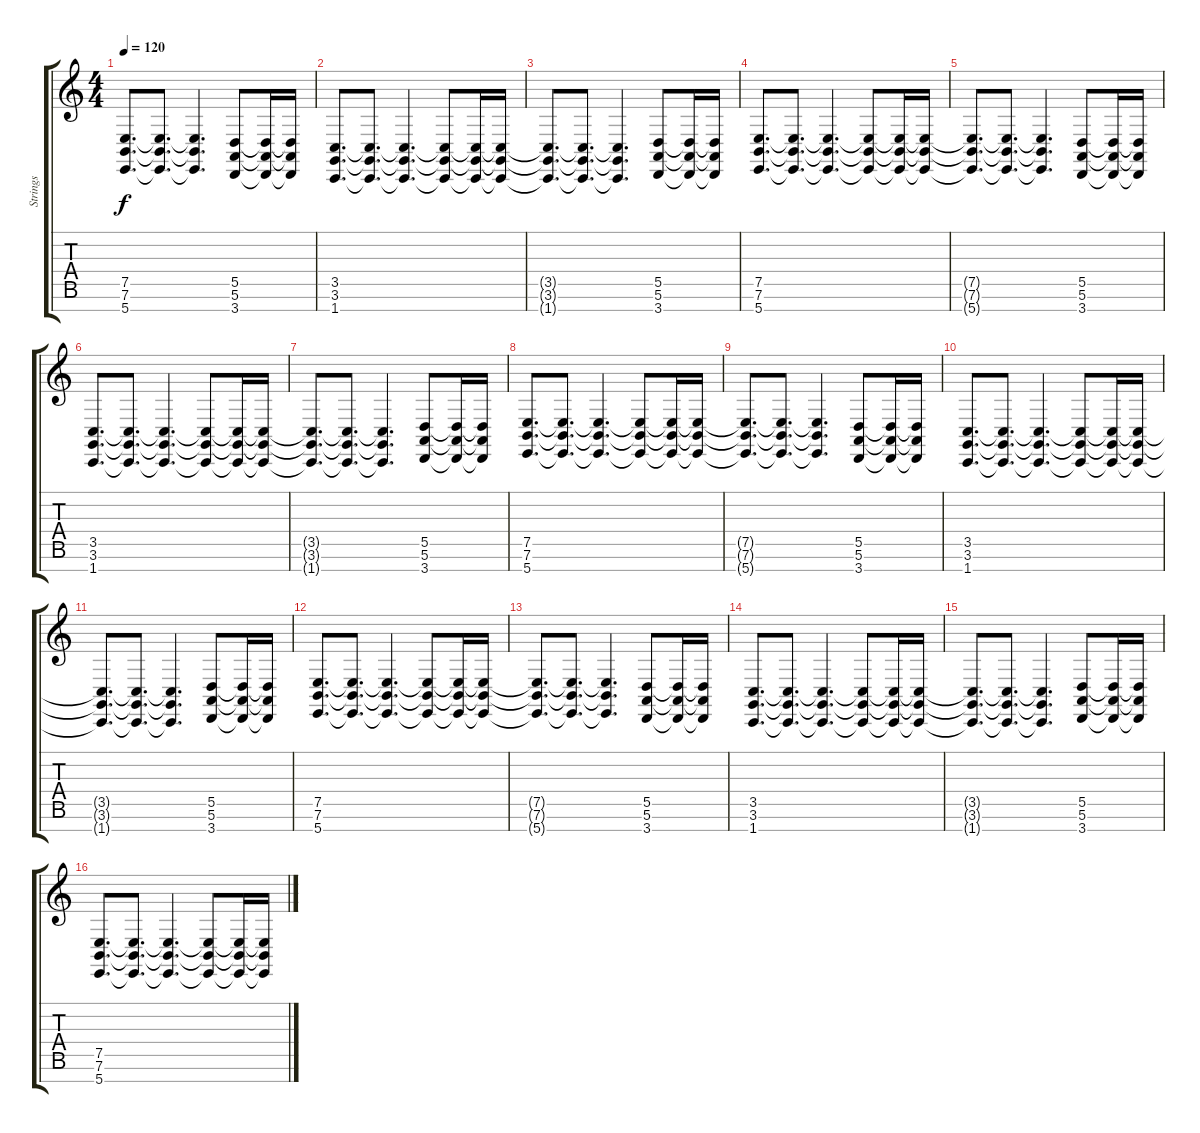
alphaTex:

\track ("Strings" "Strings") {instrument tremolostrings}
\staff {score tabs}
\tuning (E4 B3 G3 D3 A2 E2 B1) {hide}
\ts (4 4)
\tempo 120
\clef g2
\ks c
(7.5{t} 7.6{t} 5.7{t}).8{d dy f} (7.5{t} 7.6{t} 5.7{t}).8{d} (7.5{t} 7.6{t} 5.7{t}).4{d} (5.5 5.6 3.7).8 (5.5{t} 5.6{t} 3.7{t}).16 (5.5{t} 5.6{t} 3.7{t}).16 |
(3.5 3.6 1.7).8{d} (3.5{t} 3.6{t} 1.7{t}).8{d} (3.5{t} 3.6{t} 1.7{t}).4{d} (3.5{t} 3.6{t} 1.7{t}).8 (3.5{t} 3.6{t} 1.7{t}).16 (3.5{t} 3.6{t} 1.7{t}).16 |
(3.5{t} 3.6{t} 1.7{t}).8{d} (3.5{t} 3.6{t} 1.7{t}).8{d} (3.5{t} 3.6{t} 1.7{t}).4{d} (5.5 5.6 3.7).8 (5.5{t} 5.6{t} 3.7{t}).16 (5.5{t} 5.6{t} 3.7{t}).16 |
(7.5 7.6 5.7).8{d} (7.5{t} 7.6{t} 5.7{t}).8{d} (7.5{t} 7.6{t} 5.7{t}).4{d} (7.5{t} 7.6{t} 5.7{t}).8 (7.5{t} 7.6{t} 5.7{t}).16 (7.5{t} 7.6{t} 5.7{t}).16 |
(7.5{t} 7.6{t} 5.7{t}).8{d} (7.5{t} 7.6{t} 5.7{t}).8{d} (7.5{t} 7.6{t} 5.7{t}).4{d} (5.5 5.6 3.7).8 (5.5{t} 5.6{t} 3.7{t}).16 (5.5{t} 5.6{t} 3.7{t}).16 |
(3.5 3.6 1.7).8{d} (3.5{t} 3.6{t} 1.7{t}).8{d} (3.5{t} 3.6{t} 1.7{t}).4{d} (3.5{t} 3.6{t} 1.7{t}).8 (3.5{t} 3.6{t} 1.7{t}).16 (3.5{t} 3.6{t} 1.7{t}).16 |
(3.5{t} 3.6{t} 1.7{t}).8{d} (3.5{t} 3.6{t} 1.7{t}).8{d} (3.5{t} 3.6{t} 1.7{t}).4{d} (5.5 5.6 3.7).8 (5.5{t} 5.6{t} 3.7{t}).16 (5.5{t} 5.6{t} 3.7{t}).16 |
(7.5 7.6 5.7).8{d} (7.5{t} 7.6{t} 5.7{t}).8{d} (7.5{t} 7.6{t} 5.7{t}).4{d} (7.5{t} 7.6{t} 5.7{t}).8 (7.5{t} 7.6{t} 5.7{t}).16 (7.5{t} 7.6{t} 5.7{t}).16 |
(7.5{t} 7.6{t} 5.7{t}).8{d} (7.5{t} 7.6{t} 5.7{t}).8{d} (7.5{t} 7.6{t} 5.7{t}).4{d} (5.5 5.6 3.7).8 (5.5{t} 5.6{t} 3.7{t}).16 (5.5{t} 5.6{t} 3.7{t}).16 |
(3.5 3.6 1.7).8{d} (3.5{t} 3.6{t} 1.7{t}).8{d} (3.5{t} 3.6{t} 1.7{t}).4{d} (3.5{t} 3.6{t} 1.7{t}).8 (3.5{t} 3.6{t} 1.7{t}).16 (3.5{t} 3.6{t} 1.7{t}).16 |
(3.5{t} 3.6{t} 1.7{t}).8{d} (3.5{t} 3.6{t} 1.7{t}).8{d} (3.5{t} 3.6{t} 1.7{t}).4{d} (5.5 5.6 3.7).8 (5.5{t} 5.6{t} 3.7{t}).16 (5.5{t} 5.6{t} 3.7{t}).16 |
(7.5 7.6 5.7).8{d} (7.5{t} 7.6{t} 5.7{t}).8{d} (7.5{t} 7.6{t} 5.7{t}).4{d} (7.5{t} 7.6{t} 5.7{t}).8 (7.5{t} 7.6{t} 5.7{t}).16 (7.5{t} 7.6{t} 5.7{t}).16 |
(7.5{t} 7.6{t} 5.7{t}).8{d} (7.5{t} 7.6{t} 5.7{t}).8{d} (7.5{t} 7.6{t} 5.7{t}).4{d} (5.5 5.6 3.7).8 (5.5{t} 5.6{t} 3.7{t}).16 (5.5{t} 5.6{t} 3.7{t}).16 |
(3.5 3.6 1.7).8{d} (3.5{t} 3.6{t} 1.7{t}).8{d} (3.5{t} 3.6{t} 1.7{t}).4{d} (3.5{t} 3.6{t} 1.7{t}).8 (3.5{t} 3.6{t} 1.7{t}).16 (3.5{t} 3.6{t} 1.7{t}).16 |
(3.5{t} 3.6{t} 1.7{t}).8{d} (3.5{t} 3.6{t} 1.7{t}).8{d} (3.5{t} 3.6{t} 1.7{t}).4{d} (5.5 5.6 3.7).8 (5.5{t} 5.6{t} 3.7{t}).16 (5.5{t} 5.6{t} 3.7{t}).16 |
(7.5 7.6 5.7).8{d} (7.5{t} 7.6{t} 5.7{t}).8{d} (7.5{t} 7.6{t} 5.7{t}).4{d} (7.5{t} 7.6{t} 5.7{t}).8 (7.5{t} 7.6{t} 5.7{t}).16 (7.5{t} 7.6{t} 5.7{t}).16
